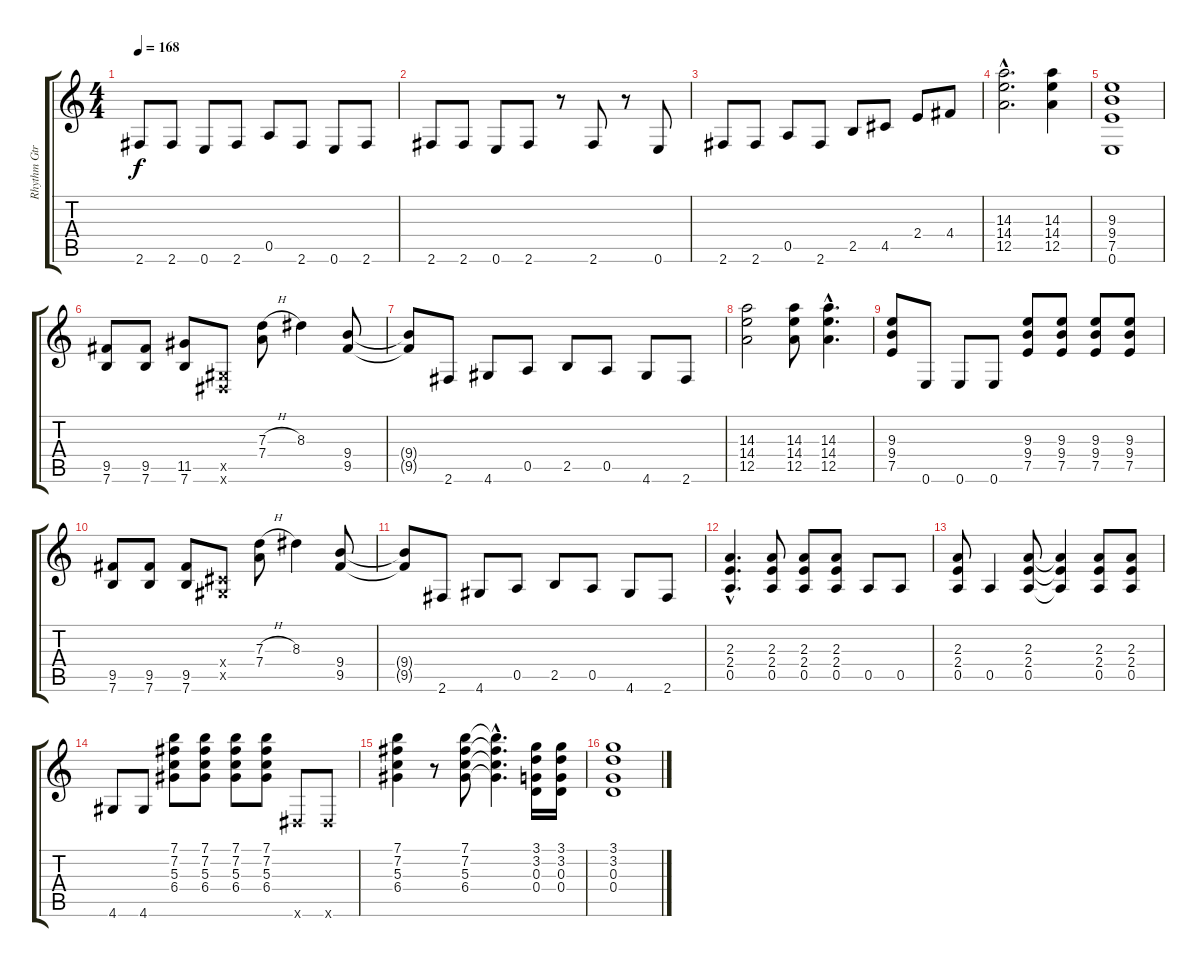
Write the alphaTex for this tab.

\track ("Rhythm Gtr.1" "Rhythm Gtr") {instrument distortionguitar}
\staff {score tabs}
\tuning (E4 B3 G3 D3 A2 E2) {hide}
\ts (4 4)
\tempo 168
\clef g2
\ks c
2.6.8{dy f} 2.6.8 0.6.8 2.6.8 0.5.8 2.6.8 0.6.8 2.6.8 |
2.6.8 2.6.8 0.6.8 2.6.8 r.8 2.6.8 r.8 0.6.8 |
2.6.8 2.6.8 0.5.8 2.6.8 2.5.8 4.5.8 2.4.8 4.4.8 |
(14.3{hac} 14.4{hac} 12.5{hac}).2{d} (14.3 14.4 12.5).4 |
(9.3 9.4 7.5 0.6).1 |
(9.5 7.6).8 (9.5 7.6).8 (11.5 7.6).8 (-1.5{x} -1.6{x}).8 (7.3{h} 7.4).8 8.3.4 (9.4 9.5).8 |
(9.4{t} 9.5{t}).8 2.6.8 4.6.8 0.5.8 2.5.8 0.5.8 4.6.8 2.6.8 |
(14.3 14.4 12.5).2 (14.3 14.4 12.5).8 (14.3{hac} 14.4{hac} 12.5{hac}).4{d} |
(9.3 9.4 7.5).8 0.6.8 0.6.8 0.6.8 (9.3 9.4 7.5).8 (9.3 9.4 7.5).8 (9.3 9.4 7.5).8 (9.3 9.4 7.5).8 |
(9.5 7.6).8 (9.5 7.6).8 (9.5 7.6).8 (-1.4{x} -1.5{x}).8 (7.3{h} 7.4).8 8.3.4 (9.4 9.5).8 |
(9.4{t} 9.5{t}).8 2.6.8 4.6.8 0.5.8 2.5.8 0.5.8 4.6.8 2.6.8 |
(2.3{hac} 2.4{hac} 0.5{hac}).4{d} (2.3 2.4 0.5).8 (2.3 2.4 0.5).8 (2.3 2.4 0.5).8 0.5.8 0.5.8 |
(2.3 2.4 0.5).8 0.5.4 (2.3 2.4 0.5).8 (2.3{t} 2.4{t} 0.5{t}).4 (2.3 2.4 0.5).8 (2.3 2.4 0.5).8 |
4.6.8 4.6.8 (7.1 7.2 5.3 6.4).8 (7.1 7.2 5.3 6.4).8 (7.1 7.2 5.3 6.4).8 (7.1 7.2 5.3 6.4).8 -1.6{x}.8 -1.6{x}.8 |
(7.1 7.2 5.3 6.4).4 r.8 (7.1 7.2 5.3 6.4).8 (7.1{hac t} 7.2{hac t} 5.3{hac t} 6.4{hac t}).4{d} (3.1 3.2 0.3 0.4).16 (3.1 3.2 0.3 0.4).16 |
(3.1 3.2 0.3 0.4).1
